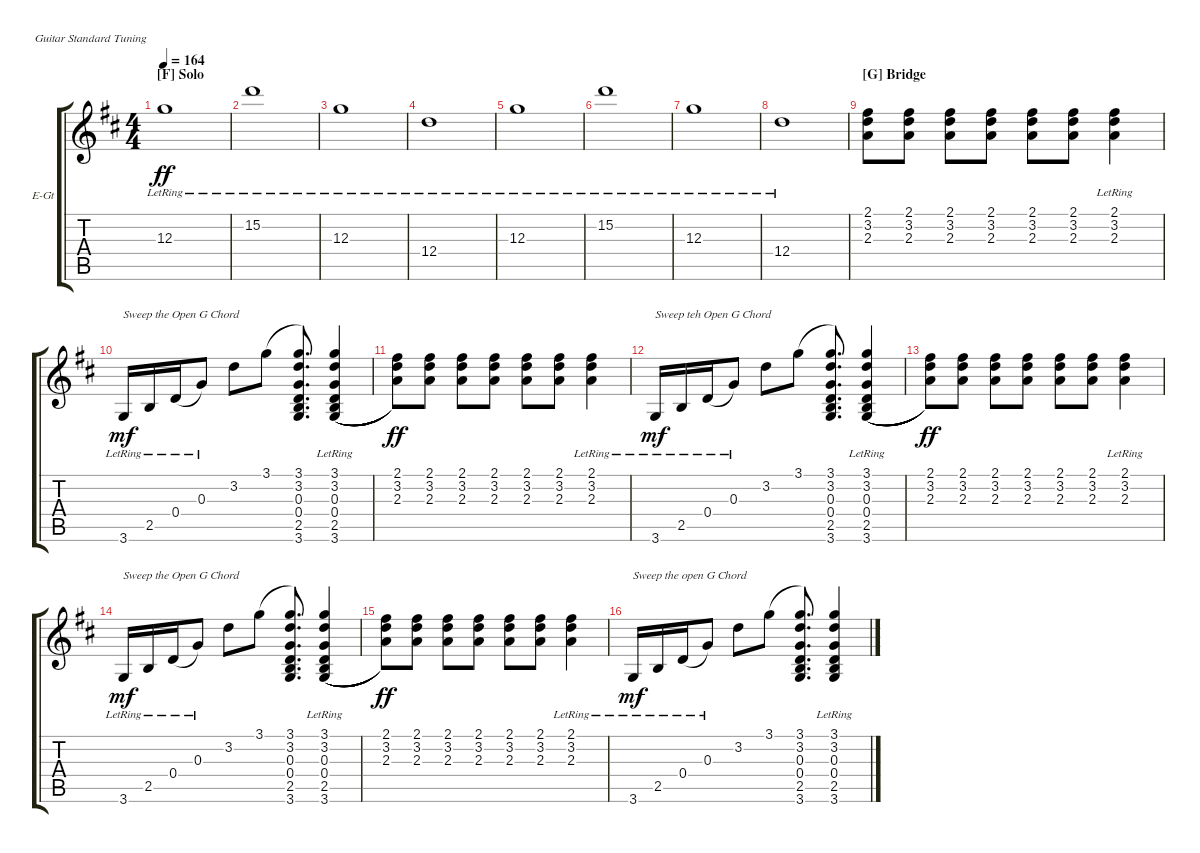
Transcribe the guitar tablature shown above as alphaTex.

\bracketExtendMode groupsimilarinstruments
\firstSystemTrackNameOrientation horizontal
\otherSystemsTrackNameOrientation horizontal
\chordDiagramsInScore
\track ("Guitar Part 1" "E-Gt") {instrument overdrivenguitar}
\staff {score tabs}
\tuning (E4 B3 G3 D3 A2 E2)
\ts (4 4)
\section ("F" "Solo")
\tempo 164
\clef g2
\ks d
12.3{lr}.1{dy ff} |
15.2{lr}.1 |
12.3{lr}.1 |
12.4{lr}.1 |
\scale
0.151556 12.3{lr}.1 |
\scale
0.0838972 15.2{lr}.1 |
\scale
0.34912 12.3{lr}.1 |
\scale
0.415426 12.4{lr}.1 |
\section ("G" "Bridge")
(2.3 2.1 3.2).8 (2.3 2.1 3.2).8 (2.3 2.1 3.2).8 (2.3 2.1 3.2).8 (2.3 2.1 3.2).8 (2.3 2.1 3.2).8 (2.3{lr} 2.1 3.2).4 |
3.6{lr}.16{txt "Sweep the Open G Chord" dy mf beam merge} 2.5{lr}.16{beam merge} 0.4{lr}.16{legatoorigin} 0.3{lr}.8 3.2.8 3.1.8{legatoorigin} (0.3 0.4 2.5 3.6 3.2 3.1).8{d} (0.3{lr} 0.4{lr} 2.5{lr} 3.6{lr} 3.1 3.2).4{legatoorigin} |
(2.3 2.1 3.2).8{dy ff} (2.3 2.1 3.2).8 (2.3 2.1 3.2).8 (2.3 2.1 3.2).8 (2.3 2.1 3.2).8 (2.3 2.1 3.2).8 (2.3{lr} 2.1 3.2).4 |
3.6{lr}.16{txt "Sweep teh Open G Chord" dy mf beam merge} 2.5{lr}.16{beam merge} 0.4{lr}.16{legatoorigin} 0.3{lr}.8 3.2.8 3.1.8{legatoorigin} (0.3 0.4 2.5 3.6 3.2 3.1).8{d} (0.3{lr} 0.4{lr} 2.5{lr} 3.6{lr} 3.1 3.2).4{legatoorigin} |
(2.3 2.1 3.2).8{dy ff} (2.3 2.1 3.2).8 (2.3 2.1 3.2).8 (2.3 2.1 3.2).8 (2.3 2.1 3.2).8 (2.3 2.1 3.2).8 (2.3{lr} 2.1 3.2).4 |
3.6{lr}.16{txt "Sweep the Open G Chord" dy mf beam merge} 2.5{lr}.16{beam merge} 0.4{lr}.16{legatoorigin} 0.3{lr}.8 3.2.8 3.1.8{legatoorigin} (0.3 0.4 2.5 3.6 3.2 3.1).8{d} (0.3{lr} 0.4{lr} 2.5{lr} 3.6{lr} 3.1 3.2).4{legatoorigin} |
(2.3 2.1 3.2).8{dy ff} (2.3 2.1 3.2).8 (2.3 2.1 3.2).8 (2.3 2.1 3.2).8 (2.3 2.1 3.2).8 (2.3 2.1 3.2).8 (2.3{lr} 2.1 3.2).4 |
3.6{lr}.16{txt "Sweep the open G Chord" dy mf beam merge} 2.5{lr}.16{beam merge} 0.4{lr}.16{legatoorigin} 0.3{lr}.8 3.2.8 3.1.8{legatoorigin} (0.3 0.4 2.5 3.6 3.2 3.1).8{d} (0.3{lr} 0.4{lr} 2.5{lr} 3.6{lr} 3.1 3.2).4
